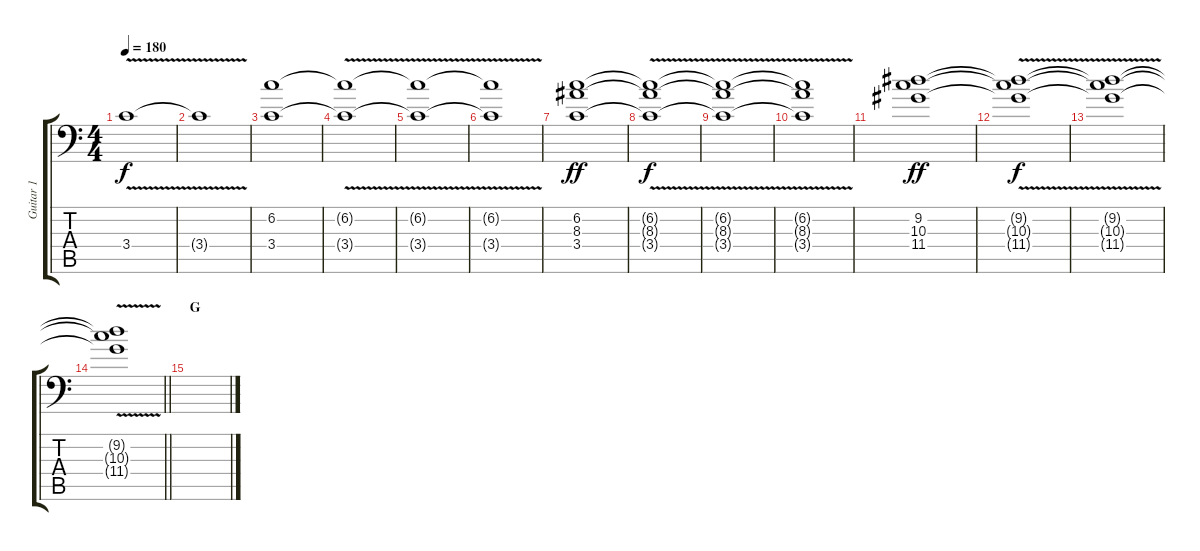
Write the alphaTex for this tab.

\track ("Guitar 1" "Guitar 1") {instrument distortionguitar}
\staff {score tabs}
\tuning (B3 Gb3 D3 A2 E2 A1) {hide}
\ts (4 4)
\tempo 180
\clef f4
\ks c
3.4{v t}.1{dy f} |
3.4{v t}.1 |
(6.2 3.4).1 |
(6.2{v t} 3.4{v t}).1 |
(6.2{v t} 3.4{v t}).1 |
(6.2{v t} 3.4{v t}).1 |
(6.2 8.3 3.4).1{dy ff} |
(6.2{v t} 8.3{v t} 3.4{v t}).1{dy f} |
(6.2{v t} 8.3{v t} 3.4{v t}).1 |
(6.2{v t} 8.3{v t} 3.4{v t}).1 |
(9.2 10.3 11.4).1{dy ff} |
(9.2{v t} 10.3{v t} 11.4{v t}).1{dy f} |
(9.2{v t} 10.3{v t} 11.4{v t}).1 |
\barLineRight lightlight
(9.2{v t} 10.3{v t} 11.4{v t}).1 |
\section ("" "G")
